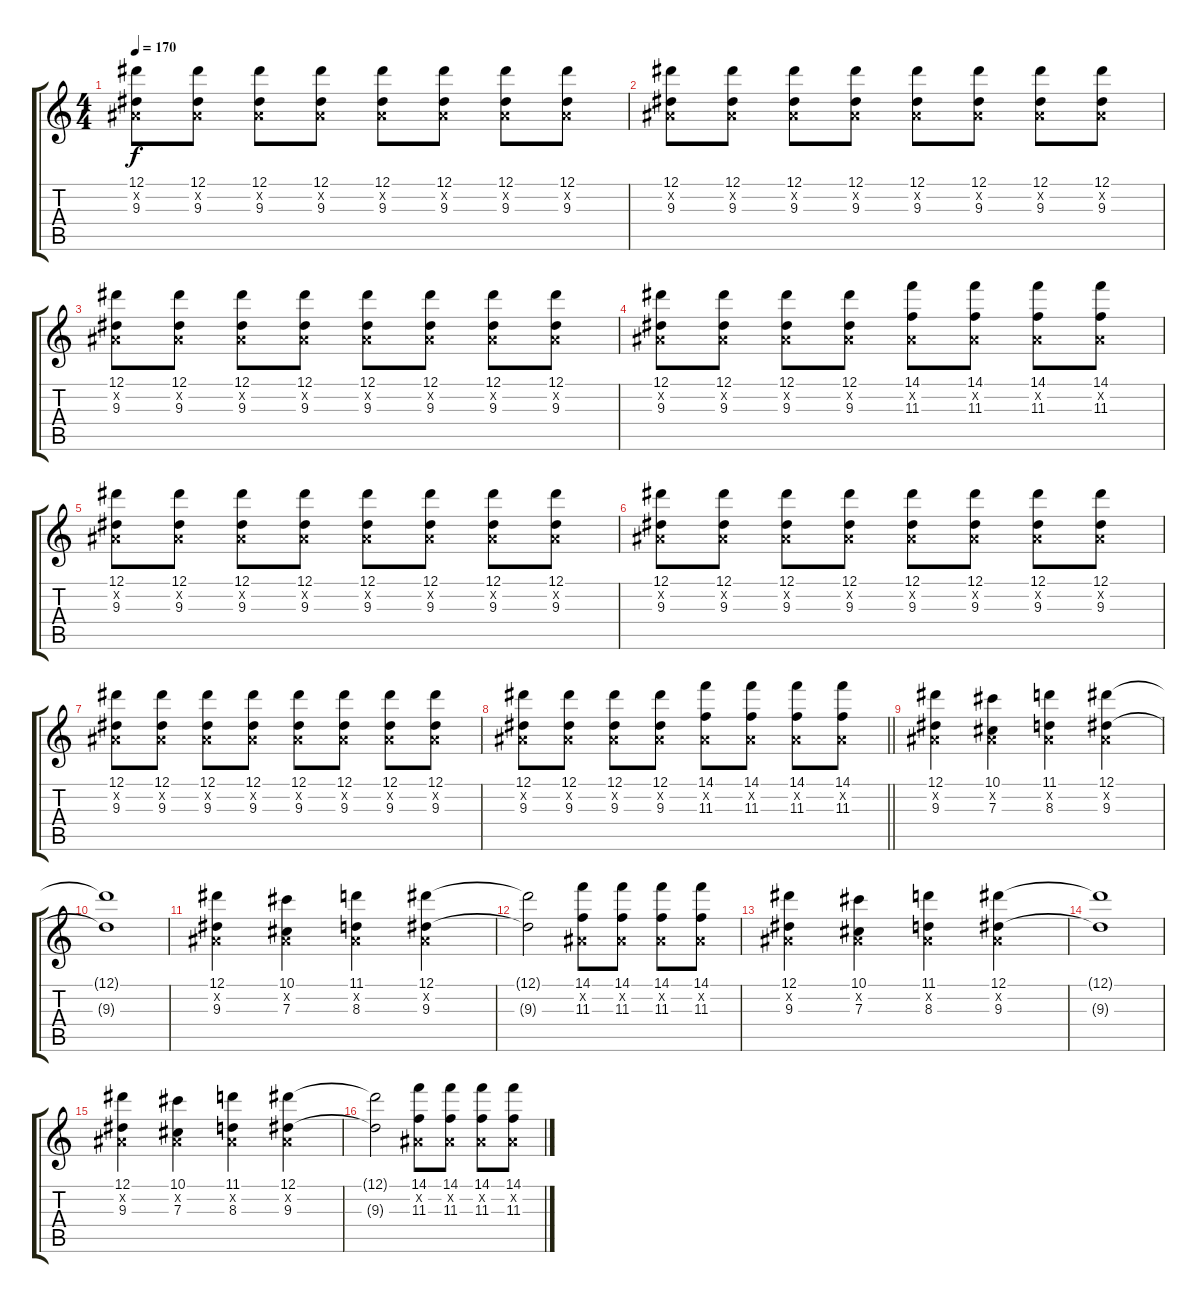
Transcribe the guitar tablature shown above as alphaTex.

\track "" {instrument distortionguitar}
\staff {score tabs}
\tuning (Eb4 Bb3 Gb3 Db3 Ab2 Db2) {hide}
\ts (4 4)
\tempo 170
\clef g2
\ks c
(12.1 0.2{x} 9.3).8{dy f} (12.1 0.2{x} 9.3).8 (12.1 0.2{x} 9.3).8 (12.1 0.2{x} 9.3).8 (12.1 0.2{x} 9.3).8 (12.1 0.2{x} 9.3).8 (12.1 0.2{x} 9.3).8 (12.1 0.2{x} 9.3).8 |
(12.1 0.2{x} 9.3).8 (12.1 0.2{x} 9.3).8 (12.1 0.2{x} 9.3).8 (12.1 0.2{x} 9.3).8 (12.1 0.2{x} 9.3).8 (12.1 0.2{x} 9.3).8 (12.1 0.2{x} 9.3).8 (12.1 0.2{x} 9.3).8 |
(12.1 0.2{x} 9.3).8 (12.1 0.2{x} 9.3).8 (12.1 0.2{x} 9.3).8 (12.1 0.2{x} 9.3).8 (12.1 0.2{x} 9.3).8 (12.1 0.2{x} 9.3).8 (12.1 0.2{x} 9.3).8 (12.1 0.2{x} 9.3).8 |
(12.1 0.2{x} 9.3).8 (12.1 0.2{x} 9.3).8 (12.1 0.2{x} 9.3).8 (12.1 0.2{x} 9.3).8 (14.1 0.2{x} 11.3).8 (14.1 0.2{x} 11.3).8 (14.1 0.2{x} 11.3).8 (14.1 0.2{x} 11.3).8 |
(12.1 0.2{x} 9.3).8 (12.1 0.2{x} 9.3).8 (12.1 0.2{x} 9.3).8 (12.1 0.2{x} 9.3).8 (12.1 0.2{x} 9.3).8 (12.1 0.2{x} 9.3).8 (12.1 0.2{x} 9.3).8 (12.1 0.2{x} 9.3).8 |
(12.1 0.2{x} 9.3).8 (12.1 0.2{x} 9.3).8 (12.1 0.2{x} 9.3).8 (12.1 0.2{x} 9.3).8 (12.1 0.2{x} 9.3).8 (12.1 0.2{x} 9.3).8 (12.1 0.2{x} 9.3).8 (12.1 0.2{x} 9.3).8 |
(12.1 0.2{x} 9.3).8 (12.1 0.2{x} 9.3).8 (12.1 0.2{x} 9.3).8 (12.1 0.2{x} 9.3).8 (12.1 0.2{x} 9.3).8 (12.1 0.2{x} 9.3).8 (12.1 0.2{x} 9.3).8 (12.1 0.2{x} 9.3).8 |
\barLineRight lightlight
(12.1 0.2{x} 9.3).8 (12.1 0.2{x} 9.3).8 (12.1 0.2{x} 9.3).8 (12.1 0.2{x} 9.3).8 (14.1 0.2{x} 11.3).8 (14.1 0.2{x} 11.3).8 (14.1 0.2{x} 11.3).8 (14.1 0.2{x} 11.3).8 |
(12.1 0.2{x} 9.3).4 (10.1 0.2{x} 7.3).4 (11.1 0.2{x} 8.3).4 (12.1 0.2{x} 9.3).4 |
(12.1{t} 9.3{t}).1 |
(12.1 0.2{x} 9.3).4 (10.1 0.2{x} 7.3).4 (11.1 0.2{x} 8.3).4 (12.1 0.2{x} 9.3).4 |
(12.1{t} 9.3{t}).2 (14.1 0.2{x} 11.3).8 (14.1 0.2{x} 11.3).8 (14.1 0.2{x} 11.3).8 (14.1 0.2{x} 11.3).8 |
(12.1 0.2{x} 9.3).4 (10.1 0.2{x} 7.3).4 (11.1 0.2{x} 8.3).4 (12.1 0.2{x} 9.3).4 |
(12.1{t} 9.3{t}).1 |
(12.1 0.2{x} 9.3).4 (10.1 0.2{x} 7.3).4 (11.1 0.2{x} 8.3).4 (12.1 0.2{x} 9.3).4 |
(12.1{t} 9.3{t}).2 (14.1 0.2{x} 11.3).8 (14.1 0.2{x} 11.3).8 (14.1 0.2{x} 11.3).8 (14.1 0.2{x} 11.3).8
